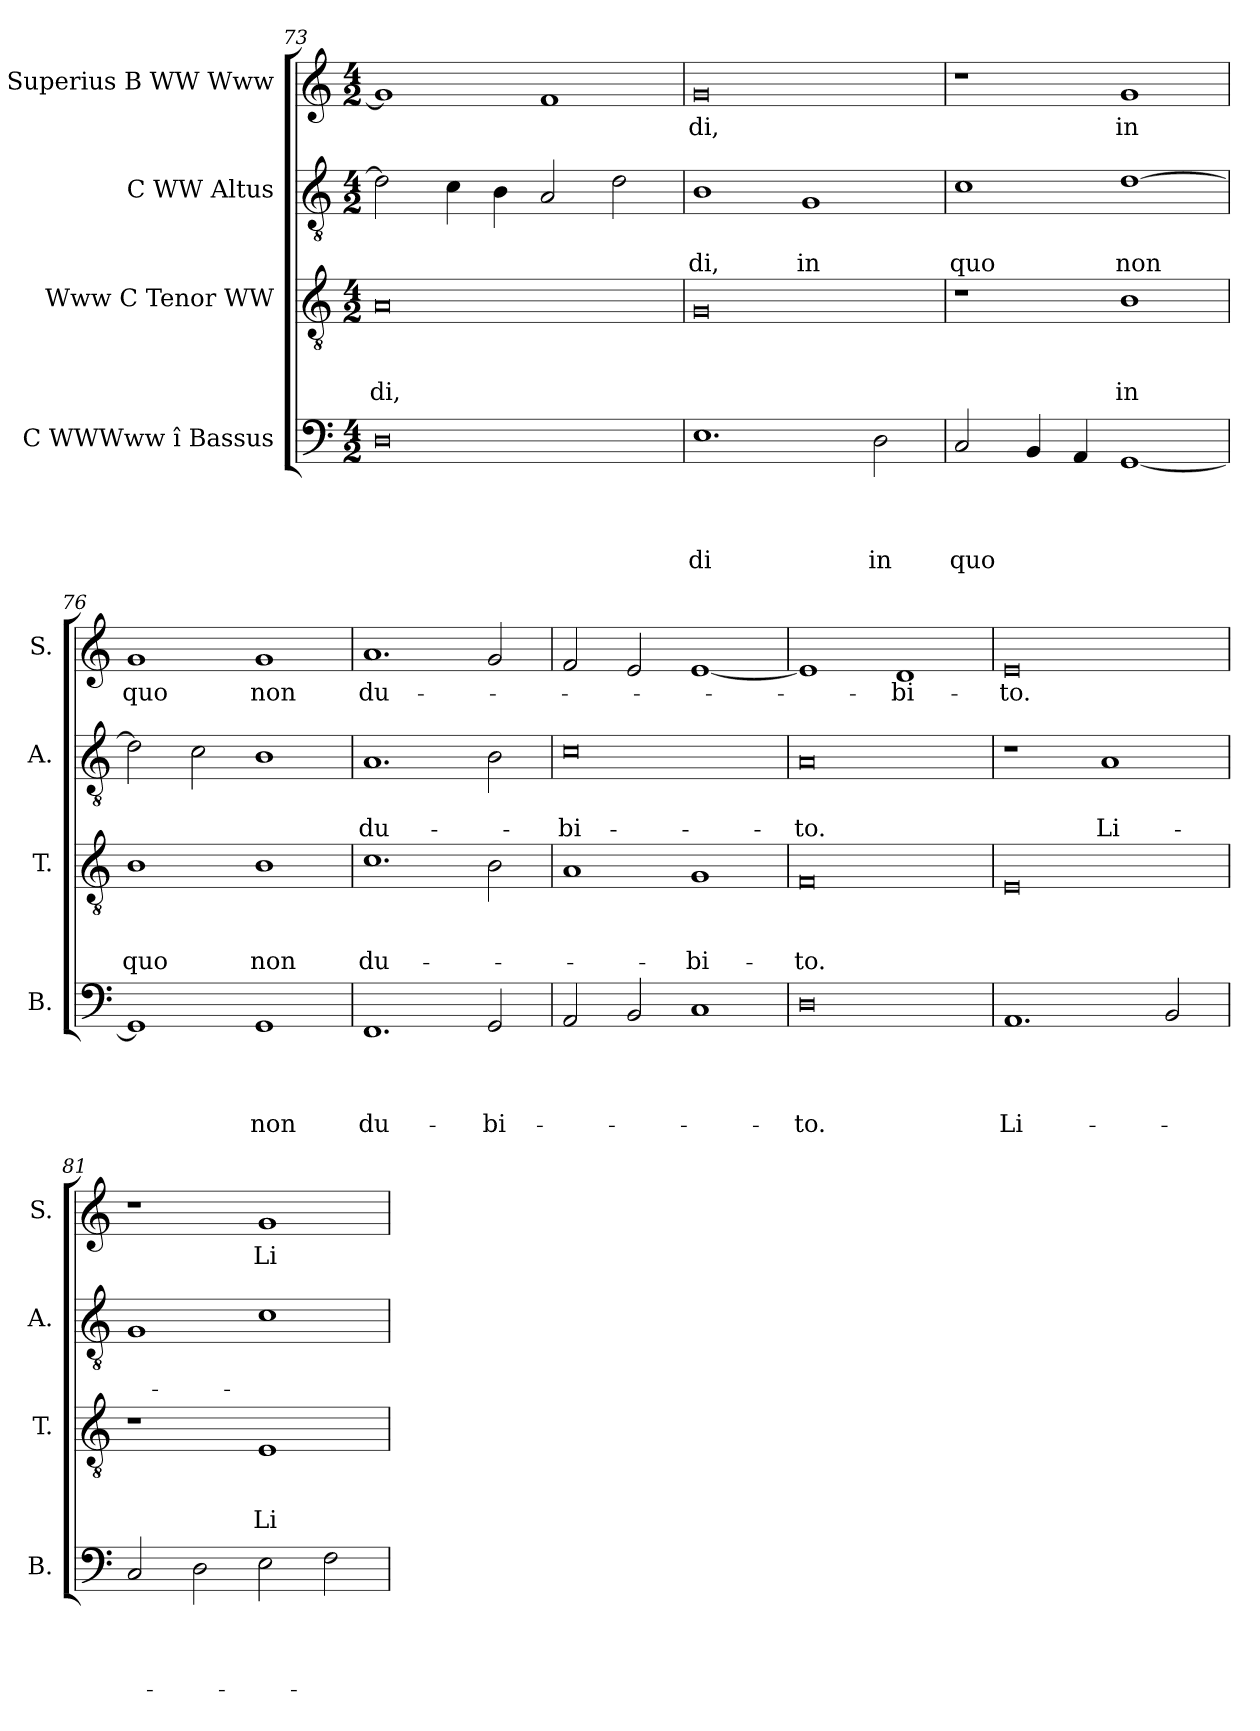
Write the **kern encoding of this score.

**kern	**text	**text	**text	**text	**kern	**text	**text	**text	**kern	**text	**text	**kern	**text
*part4	*part4	*part4	*part4	*part4	*part3	*part3	*part3	*part3	*part2	*part2	*part2	*part1	*part1
*staff4	*staff4	*staff4	*staff4	*staff4	*staff3	*staff3	*staff3	*staff3	*staff2	*staff2	*staff2	*staff1	*staff1
*I"C WWWww î Bassus	*	*	*	*	*I"Www C Tenor WW	*	*	*	*I"C WW Altus	*	*	*I"C Superius B WW Www	*
*I'B.	*	*	*	*	*I'T.	*	*	*	*I'A.	*	*	*I'S.	*
*clefF4	*	*	*	*	*clefGv2	*	*	*	*clefGv2	*	*	*clefG2	*
*k[]	*	*	*	*	*k[]	*	*	*	*k[]	*	*	*k[]	*
*C:	*	*	*	*	*C:	*	*	*	*C:	*	*	*C:	*
*M4/2	*	*	*	*	*M4/2	*	*	*	*M4/2	*	*	*M4/2	*
=73	=73	=73	=73	=73	=73	=73	=73	=73	=73	=73	=73	=73	=73
!	!	!	!	!	!	!	!	!LO:LY:b	!	!	!	!	!
0D	.	.	.	.	0A	.	.	-di,	2d\]	.	.	1g]	.
.	.	.	.	.	.	.	.	.	4c\	.	.	.	.
.	.	.	.	.	.	.	.	.	4B\	.	.	.	.
.	.	.	.	.	.	.	.	.	2A/	.	.	1f	.
.	.	.	.	.	.	.	.	.	2d\	.	.	.	.
=74	=74	=74	=74	=74	=74	=74	=74	=74	=74	=74	=74	=74	=74
!	!	!	!	!LO:LY:b	!	!	!	!	!	!	!LO:LY:b	!	!LO:LY:b
1.E	.	.	.	-di	0G	.	.	.	1B	.	-di,	0g	-di,
!	!	!	!	!	!	!	!	!	!	!	!LO:LY:b	!	!
.	.	.	.	.	.	.	.	.	1G	.	in	.	.
!	!	!	!	!LO:LY:b	!	!	!	!	!	!	!	!	!
2D\	.	.	.	in	.	.	.	.	.	.	.	.	.
!!LO:LB:g=z
=75	=75	=75	=75	=75	=75	=75	=75	=75	=75	=75	=75	=75	=75
!	!	!	!	!LO:LY:b	!	!	!	!	!	!	!LO:LY:b	!	!
2C/	.	.	.	quo	1r	.	.	.	1c	.	quo	1r	.
4BB/	.	.	.	.	.	.	.	.	.	.	.	.	.
4AA/	.	.	.	.	.	.	.	.	.	.	.	.	.
!	!	!	!	!	!	!	!	!LO:LY:b	!	!	!LO:LY:b	!	!LO:LY:b
[<1GG	.	.	.	.	1B	.	.	in	[>1d	.	non	1g	in
=76	=76	=76	=76	=76	=76	=76	=76	=76	=76	=76	=76	=76	=76
!	!	!	!	!	!	!	!	!LO:LY:b	!	!	!	!	!LO:LY:b
1GG]	.	.	.	.	1B	.	.	quo	2d\]	.	.	1g	quo
.	.	.	.	.	.	.	.	.	2c\	.	.	.	.
!	!	!	!	!LO:LY:b	!	!	!	!LO:LY:b	!	!	!	!	!LO:LY:b
1GG	.	.	.	non	1B	.	.	non	1B	.	.	1g	non
=77	=77	=77	=77	=77	=77	=77	=77	=77	=77	=77	=77	=77	=77
!	!	!	!	!LO:LY:b	!	!	!	!LO:LY:b	!	!	!LO:LY:b	!	!LO:LY:b
1.FF	.	.	.	du-	1.c	.	.	du-	1.A	.	du-	1.a	du-
!	!	!	!	!LO:LY:b	!	!	!	!	!	!	!	!	!
2GG/	.	.	.	-bi-	2B\	.	.	.	2B\	.	.	2g/	.
=78	=78	=78	=78	=78	=78	=78	=78	=78	=78	=78	=78	=78	=78
!	!	!	!	!	!	!	!	!	!	!	!LO:LY:b:rj	!	!
2AA/	.	.	.	.	1A	.	.	.	0c	.	-bi-	2f/	.
2BB/	.	.	.	.	.	.	.	.	.	.	.	2e/	.
!	!	!	!	!	!	!	!	!LO:LY:b	!	!	!	!	!
1C	.	.	.	.	1G	.	.	-bi-	.	.	.	[<1e	.
=79	=79	=79	=79	=79	=79	=79	=79	=79	=79	=79	=79	=79	=79
!	!	!	!	!LO:LY:b	!	!	!	!LO:LY:b	!	!	!LO:LY:b	!	!
0D	.	.	.	-to.	0F	.	.	-to.	0A	.	-to.	1e]	.
!	!	!	!	!	!	!	!	!	!	!	!	!	!LO:LY:b
.	.	.	.	.	.	.	.	.	.	.	.	1d	-bi-
=80	=80	=80	=80	=80	=80	=80	=80	=80	=80	=80	=80	=80	=80
!	!	!	!	!LO:LY:b	!	!	!	!	!	!	!	!	!LO:LY:b
1.AA	.	.	.	Li-	0E	.	.	.	1r	.	.	0e	-to.
!	!	!	!	!	!	!	!	!	!	!	!LO:LY:b	!	!
.	.	.	.	.	.	.	.	.	1A	.	Li-	.	.
2BB/	.	.	.	.	.	.	.	.	.	.	.	.	.
!!LO:PB:g=z
=81	=81	=81	=81	=81	=81	=81	=81	=81	=81	=81	=81	=81	=81
2C/	.	.	.	.	1r	.	.	.	1G	.	.	1r	.
2D\	.	.	.	.	.	.	.	.	.	.	.	.	.
!	!	!	!	!	!	!	!	!LO:LY:b	!	!	!	!	!LO:LY:b
2E\	.	.	.	.	1E	.	.	Li-	1c	.	.	1g	Li-
2F\	.	.	.	.	.	.	.	.	.	.	.	.	.
=	=	=	=	=	=	=	=	=	=	=	=	=	=
*-	*-	*-	*-	*-	*-	*-	*-	*-	*-	*-	*-	*-	*-
